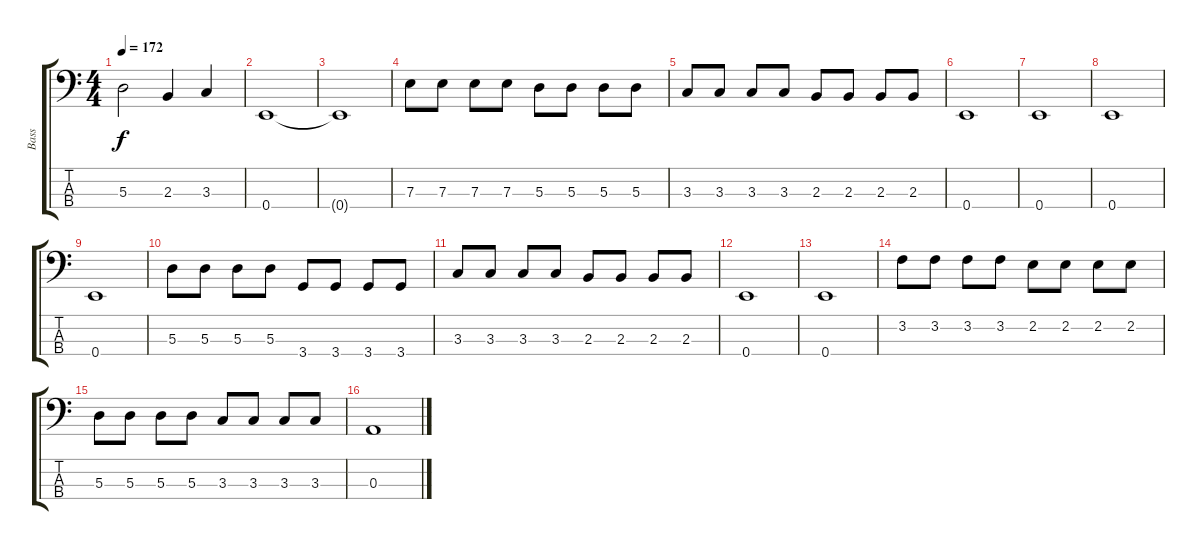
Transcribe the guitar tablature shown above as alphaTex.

\track ("Bass" "Bass") {instrument electricbassfinger}
\staff {score tabs}
\tuning (G2 D2 A1 E1) {hide}
\ts (4 4)
\tempo 172
\clef f4
\ks c
5.3.2{dy f} 2.3.4 3.3.4 |
0.4.1{volume 14} |
0.4{t}.1 |
7.3.8 7.3.8 7.3.8 7.3.8 5.3.8 5.3.8 5.3.8 5.3.8 |
3.3.8 3.3.8 3.3.8 3.3.8 2.3.8 2.3.8 2.3.8 2.3.8 |
0.4.1 |
0.4.1 |
0.4.1 |
0.4.1 |
5.3.8 5.3.8 5.3.8 5.3.8 3.4.8 3.4.8 3.4.8 3.4.8 |
3.3.8 3.3.8 3.3.8 3.3.8 2.3.8 2.3.8 2.3.8 2.3.8 |
0.4.1 |
0.4.1 |
3.2.8 3.2.8 3.2.8 3.2.8 2.2.8 2.2.8 2.2.8 2.2.8 |
5.3.8 5.3.8 5.3.8 5.3.8 3.3.8 3.3.8 3.3.8 3.3.8 |
0.3.1
